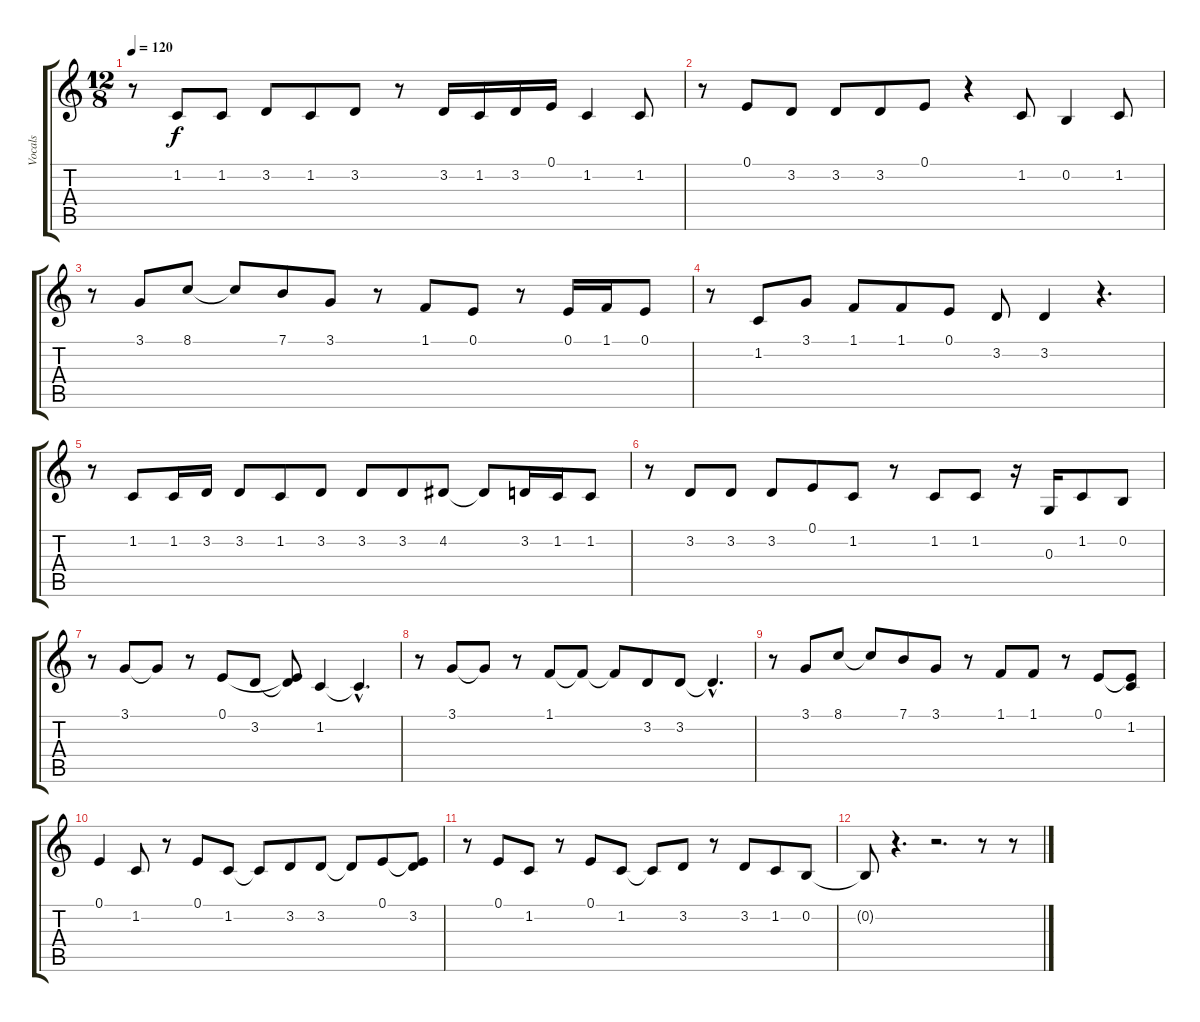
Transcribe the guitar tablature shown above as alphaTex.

\track ("Vocals" "Vocals") {instrument voiceoohs}
\staff {score tabs}
\tuning (E4 B3 G3 D3 A2 E2) {hide}
\ts (12 8)
\tempo 120
\clef g2
\ks c
r.8{dy f} 1.2.8 1.2.8 3.2.8 1.2.8 3.2.8 r.8 3.2.16 1.2.16 3.2.16 0.1.16 1.2.4 1.2.8 |
r.8 0.1.8 3.2.8 3.2.8 3.2.8 0.1.8 r.4 1.2.8 0.2.4 1.2.8 |
r.8 3.1.8 8.1.8 8.1{t}.8 7.1.8 3.1.8 r.8 1.1.8 0.1.8 r.8 0.1.16 1.1.16 0.1.8 |
r.8 1.2.8 3.1.8 1.1.8 1.1.8 0.1.8 3.2.8 3.2.4 r.4{d} |
r.8 1.2.8 1.2.16 3.2.16 3.2.8 1.2.8 3.2.8 3.2.8 3.2.8 4.2.8 4.2{t}.8 3.2.16 1.2.16 1.2.8 |
r.8 3.2.8 3.2.8 3.2.8 0.1.8 1.2.8 r.8 1.2.8 1.2.8 r.16 0.3.16 1.2.8 0.2.8 |
r.8 3.1.8 3.1{t}.8 r.8 0.1.8 3.2.8 (0.1{t} 3.2{t}).8 1.2.4 1.2{hac t}.4{d} |
r.8 3.1.8 3.1{t}.8 r.8 1.1.8 1.1{t}.8 1.1{t}.8 3.2.8 3.2.8 3.2{hac t}.4{d} |
r.8 3.1.8 8.1.8 8.1{t}.8 7.1.8 3.1.8 r.8 1.1.8 1.1.8 r.8 0.1.8 (0.1{t} 1.2).8 |
0.1.4 1.2.8 r.8 0.1.8 1.2.8 1.2{t}.8 3.2.8 3.2.8 3.2{t}.8 0.1.8 (0.1{t} 3.2).8 |
r.8 0.1.8 1.2.8 r.8 0.1.8 1.2.8 1.2{t}.8 3.2.8 r.8 3.2.8 1.2.8 0.2.8 |
0.2{t}.8 r.4{d} r.2{d} r.8 r.8
